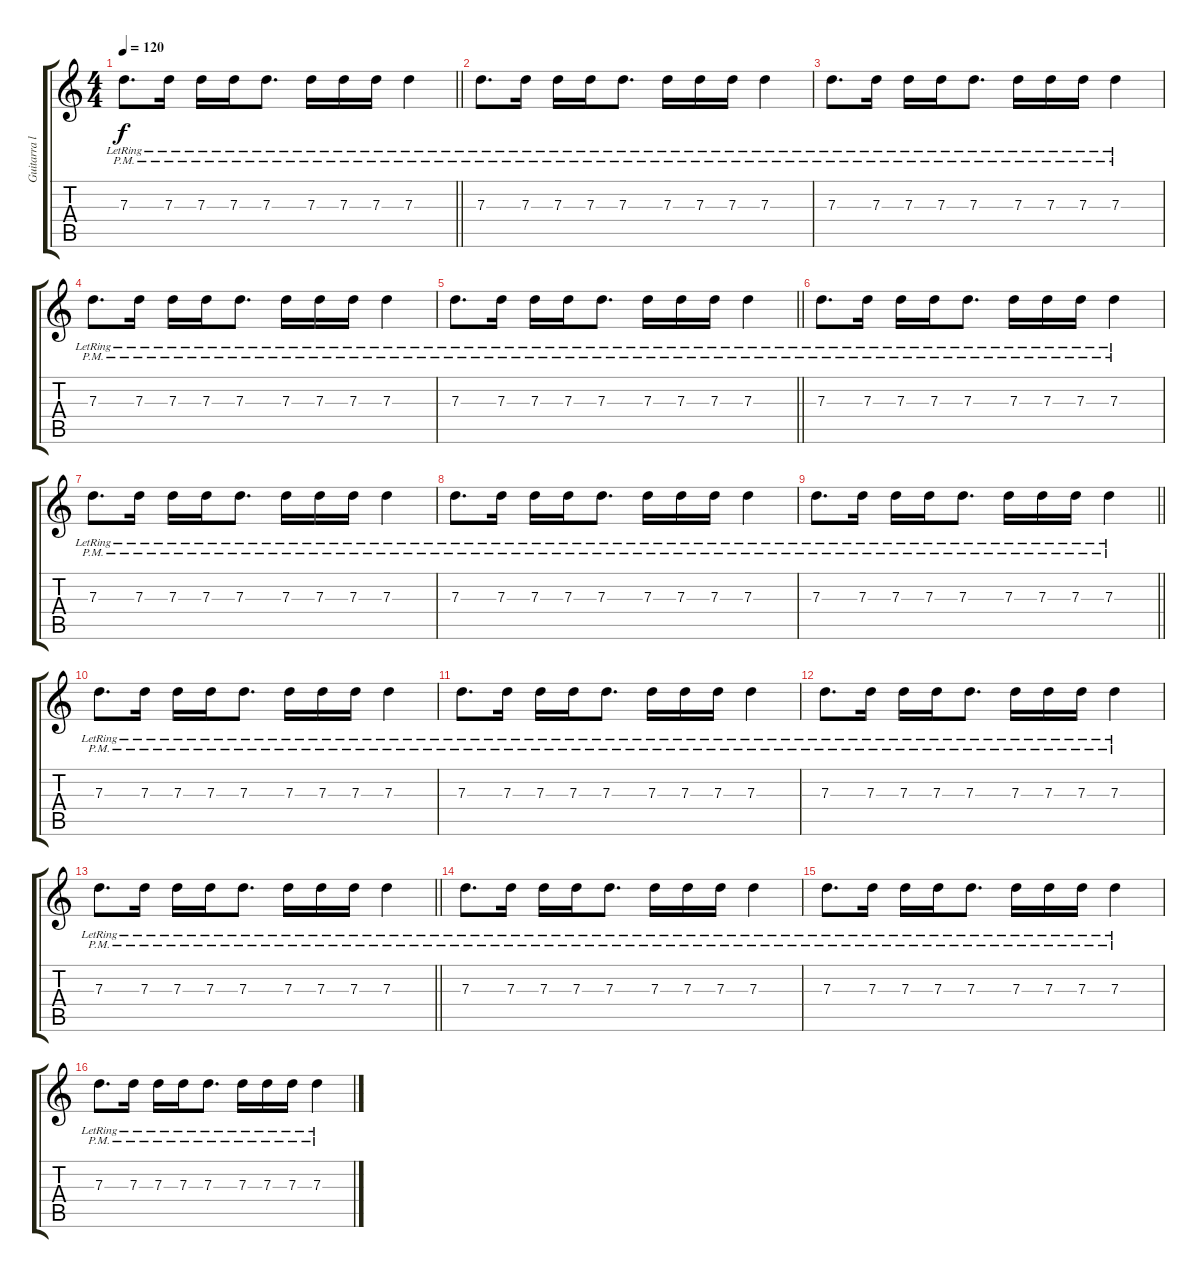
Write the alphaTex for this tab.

\track ("Guitarra lirica" "Guitarra l") {instrument electricguitarjazz}
\staff {score tabs}
\tuning (E4 B3 G3 D3 A2 E2) {hide}
\ts (4 4)
\tempo 120
\clef g2
\barLineRight lightlight
\ks c
7.3{pm lr}.8{d dy f} 7.3{pm lr}.16 7.3{pm lr}.16 7.3{pm lr}.16 7.3{pm lr}.8{d} 7.3{pm lr}.16 7.3{pm lr}.16 7.3{pm lr}.16 7.3{pm lr}.4 |
7.3{pm lr}.8{d volume 7} 7.3{pm lr}.16 7.3{pm lr}.16 7.3{pm lr}.16 7.3{pm lr}.8{d} 7.3{pm lr}.16 7.3{pm lr}.16 7.3{pm lr}.16 7.3{pm lr}.4 |
7.3{pm lr}.8{d} 7.3{pm lr}.16 7.3{pm lr}.16 7.3{pm lr}.16 7.3{pm lr}.8{d} 7.3{pm lr}.16 7.3{pm lr}.16 7.3{pm lr}.16 7.3{pm lr}.4 |
7.3{pm lr}.8{d} 7.3{pm lr}.16 7.3{pm lr}.16 7.3{pm lr}.16 7.3{pm lr}.8{d} 7.3{pm lr}.16 7.3{pm lr}.16 7.3{pm lr}.16 7.3{pm lr}.4 |
\barLineRight lightlight
7.3{pm lr}.8{d} 7.3{pm lr}.16 7.3{pm lr}.16 7.3{pm lr}.16 7.3{pm lr}.8{d} 7.3{pm lr}.16 7.3{pm lr}.16 7.3{pm lr}.16 7.3{pm lr}.4 |
7.3{pm lr}.8{d volume 7} 7.3{pm lr}.16 7.3{pm lr}.16 7.3{pm lr}.16 7.3{pm lr}.8{d} 7.3{pm lr}.16 7.3{pm lr}.16 7.3{pm lr}.16 7.3{pm lr}.4 |
7.3{pm lr}.8{d} 7.3{pm lr}.16 7.3{pm lr}.16 7.3{pm lr}.16 7.3{pm lr}.8{d} 7.3{pm lr}.16 7.3{pm lr}.16 7.3{pm lr}.16 7.3{pm lr}.4 |
7.3{pm lr}.8{d} 7.3{pm lr}.16 7.3{pm lr}.16 7.3{pm lr}.16 7.3{pm lr}.8{d} 7.3{pm lr}.16 7.3{pm lr}.16 7.3{pm lr}.16 7.3{pm lr}.4 |
\barLineRight lightlight
7.3{pm lr}.8{d} 7.3{pm lr}.16 7.3{pm lr}.16 7.3{pm lr}.16 7.3{pm lr}.8{d} 7.3{pm lr}.16 7.3{pm lr}.16 7.3{pm lr}.16 7.3{pm lr}.4 |
7.3{pm lr}.8{d} 7.3{pm lr}.16 7.3{pm lr}.16 7.3{pm lr}.16 7.3{pm lr}.8{d} 7.3{pm lr}.16 7.3{pm lr}.16 7.3{pm lr}.16 7.3{pm lr}.4 |
7.3{pm lr}.8{d} 7.3{pm lr}.16 7.3{pm lr}.16 7.3{pm lr}.16 7.3{pm lr}.8{d} 7.3{pm lr}.16 7.3{pm lr}.16 7.3{pm lr}.16 7.3{pm lr}.4 |
7.3{pm lr}.8{d} 7.3{pm lr}.16 7.3{pm lr}.16 7.3{pm lr}.16 7.3{pm lr}.8{d} 7.3{pm lr}.16 7.3{pm lr}.16 7.3{pm lr}.16 7.3{pm lr}.4 |
\barLineRight lightlight
7.3{pm lr}.8{d} 7.3{pm lr}.16 7.3{pm lr}.16 7.3{pm lr}.16 7.3{pm lr}.8{d} 7.3{pm lr}.16 7.3{pm lr}.16 7.3{pm lr}.16 7.3{pm lr}.4 |
7.3{pm lr}.8{d volume 7} 7.3{pm lr}.16 7.3{pm lr}.16 7.3{pm lr}.16 7.3{pm lr}.8{d} 7.3{pm lr}.16 7.3{pm lr}.16 7.3{pm lr}.16 7.3{pm lr}.4 |
7.3{pm lr}.8{d} 7.3{pm lr}.16 7.3{pm lr}.16 7.3{pm lr}.16 7.3{pm lr}.8{d} 7.3{pm lr}.16 7.3{pm lr}.16 7.3{pm lr}.16 7.3{pm lr}.4 |
7.3{pm lr}.8{d} 7.3{pm lr}.16 7.3{pm lr}.16 7.3{pm lr}.16 7.3{pm lr}.8{d} 7.3{pm lr}.16 7.3{pm lr}.16 7.3{pm lr}.16 7.3{pm lr}.4
